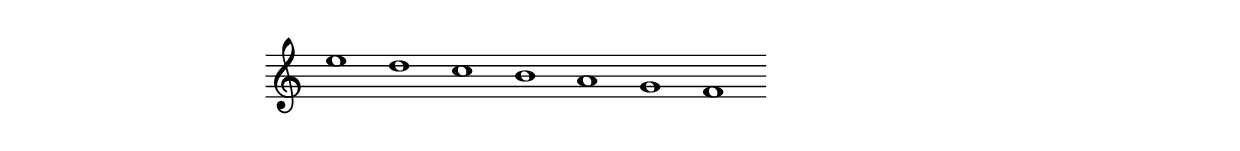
\version "2.24.0"

\paper{
    indent=0\mm
    line-width=120\mm
    oddFooterMarkup=##f
    oddHeaderMarkup=##f
    bookTitleMarkup = ##f
    scoreTitleMarkup = ##f
    }

\header {
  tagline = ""  % removed
}


global = {  
  \set Score.timing = ##f
  \override Staff.TimeSignature #'stencil = ##f  
}


\new Staff \relative c'' {\global   
    e1 d c b a g f
  }

